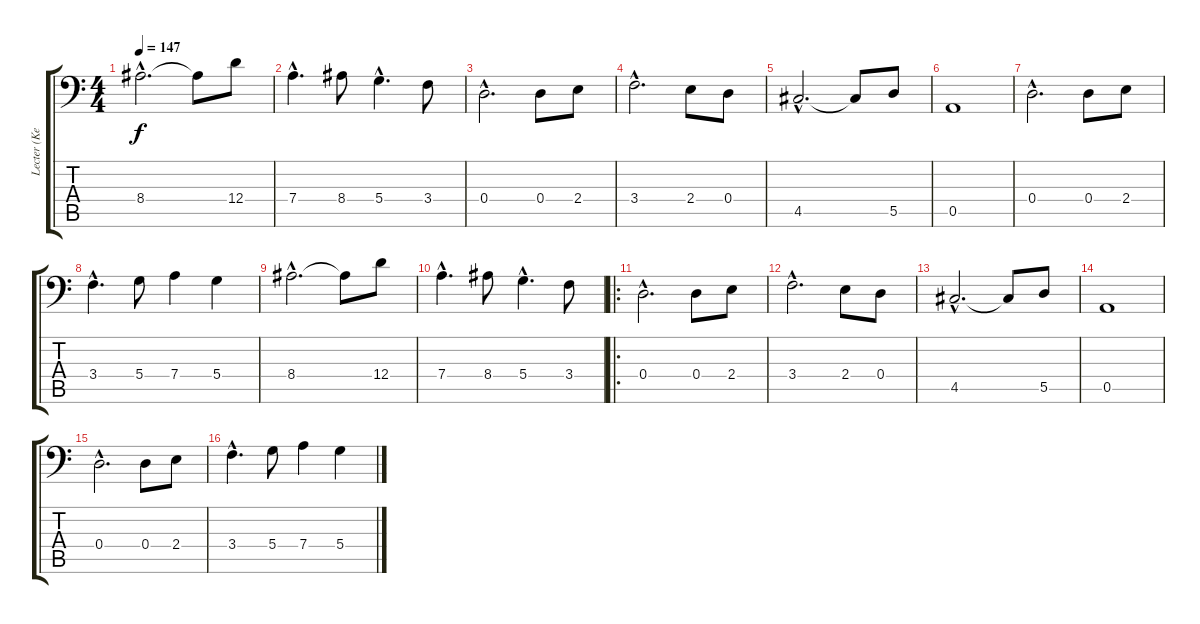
\track ("Lecter (KeybLow)" "Lecter (Ke") {instrument acousticbass}
\staff {score tabs}
\tuning (E3 B2 G2 D2 A1 D1) {hide}
\ts (4 4)
\tempo 147
\clef f4
\ks c
8.4{hac}.2{d dy f} 8.4{t}.8 12.4.8 |
7.4{hac}.4{d} 8.4.8 5.4{hac}.4{d} 3.4.8 |
0.4{hac}.2{d} 0.4.8 2.4.8 |
3.4{hac}.2{d} 2.4.8 0.4.8 |
4.5{hac}.2{d} 4.5{t}.8 5.5.8 |
0.5.1 |
0.4{hac}.2{d} 0.4.8 2.4.8 |
3.4{hac}.4{d} 5.4.8 7.4.4 5.4.4 |
8.4{hac}.2{d} 8.4{t}.8 12.4.8 |
7.4{hac}.4{d} 8.4.8 5.4{hac}.4{d} 3.4.8 |
\ro
0.4{hac}.2{d} 0.4.8 2.4.8 |
3.4{hac}.2{d} 2.4.8 0.4.8 |
4.5{hac}.2{d} 4.5{t}.8 5.5.8 |
0.5.1 |
0.4{hac}.2{d} 0.4.8 2.4.8 |
3.4{hac}.4{d} 5.4.8 7.4.4 5.4.4
